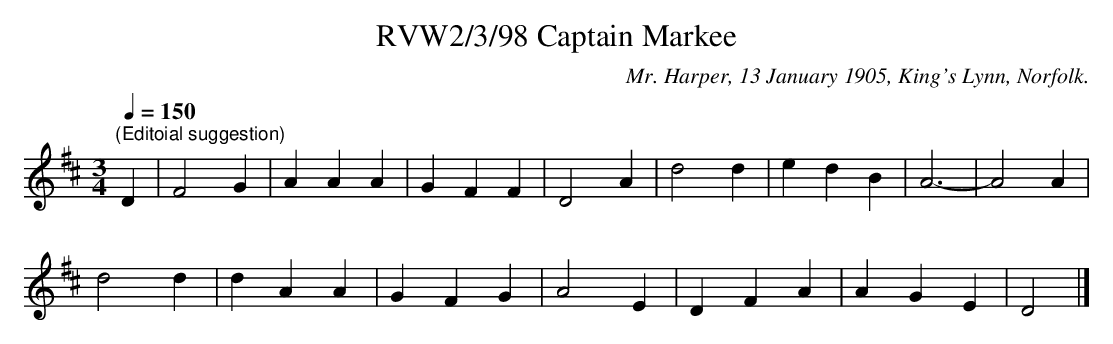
X:1
T:RVW2/3/98 Captain Markee
C:Mr. Harper, 13 January 1905, King's Lynn, Norfolk.
L:1/4
Q:1/4=150
M:3/4
K:D
"^(Editoial suggestion)" D | F2 G | A A A | G F F | D2 A | d2 d | e d B | A3- | A2 A |$ d2 d |
d A A | G F G | A2 E | D F A | A G E | D2 |]
